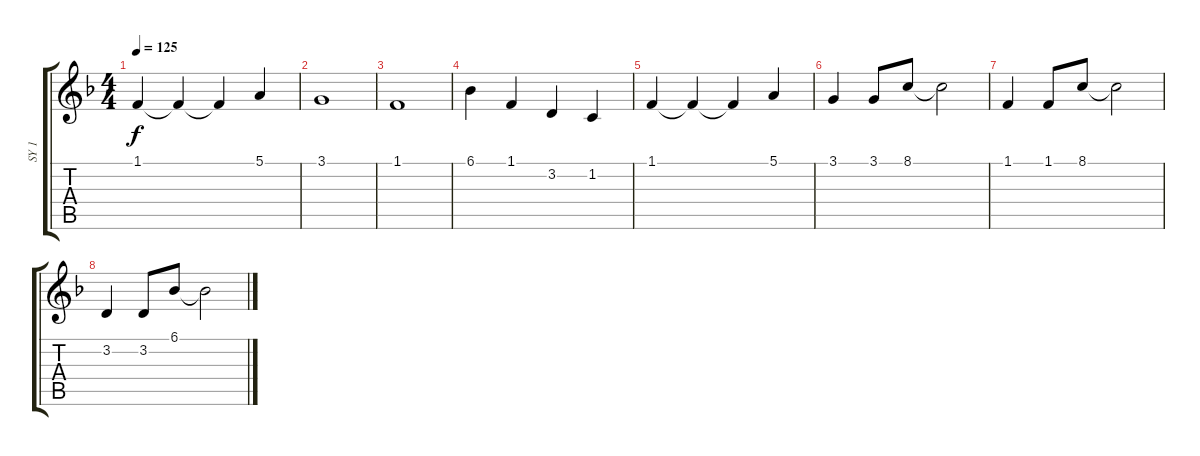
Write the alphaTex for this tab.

\track ("SY 1" "SY 1") {instrument fx5brightness}
\staff {score tabs}
\tuning (E4 B3 G3 D3 A2 E2) {hide}
\ts (4 4)
\tempo 125
\clef g2
\ks f
1.1.4{dy f instrument fx5brightness} 1.1{t}.4 1.1{t}.4 5.1.4 |
3.1.1 |
1.1.1 |
6.1.4 1.1.4 3.2.4 1.2.4 |
1.1.4 1.1{t}.4 1.1{t}.4 5.1.4 |
3.1.4 3.1.8 8.1.8 8.1{t}.2 |
1.1.4 1.1.8 8.1.8 8.1{t}.2 |
3.2.4 3.2.8 6.1.8 6.1{t}.2
